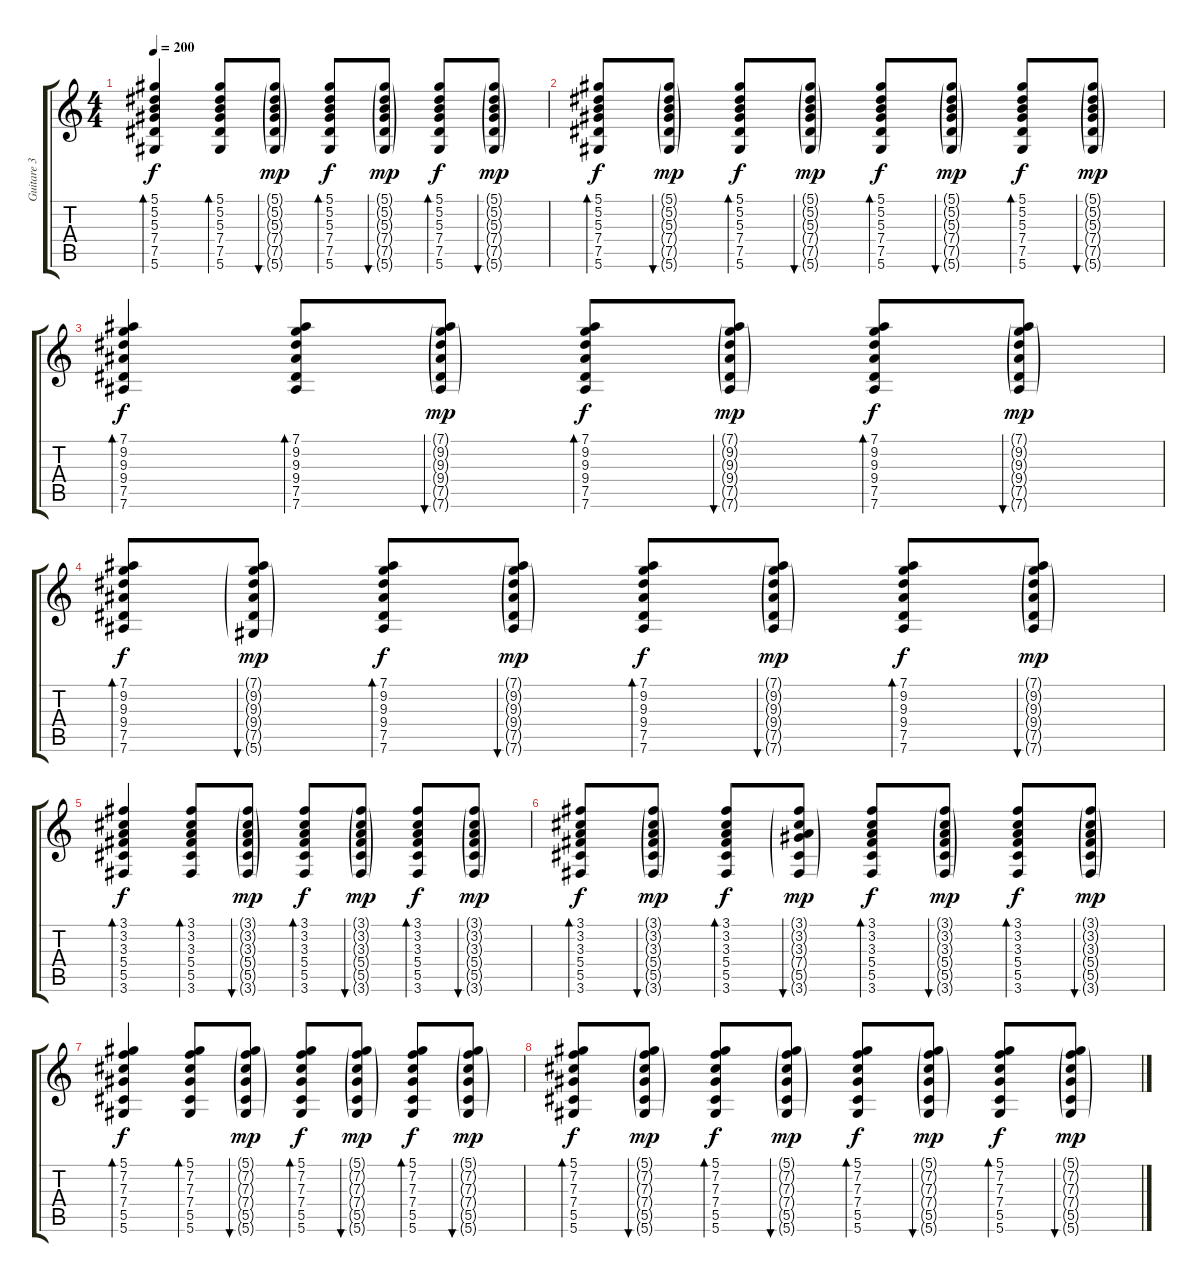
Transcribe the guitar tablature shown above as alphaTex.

\track ("Guitare 3" "Guitare 3") {instrument acousticguitarnylon}
\staff {score tabs}
\tuning (Eb4 Bb3 Gb3 Db3 Ab2 Eb2) {hide}
\ts (4 4)
\tempo 200
\clef g2
\ks c
(5.1 5.2 5.3 7.4 7.5 5.6).4{bd 60 dy f volume 13} (5.1 5.2 5.3 7.4 7.5 5.6).8{bd 60} (5.1{g} 5.2{g} 5.3{g} 7.4{g} 7.5{g} 5.6{g}).8{bu 60 dy mp} (5.1 5.2 5.3 7.4 7.5 5.6).8{bd 60 dy f} (5.1{g} 5.2{g} 5.3{g} 7.4{g} 7.5{g} 5.6{g}).8{bu 60 dy mp} (5.1 5.2 5.3 7.4 7.5 5.6).8{bd 60 dy f} (5.1{g} 5.2{g} 5.3{g} 7.4{g} 7.5{g} 5.6{g}).8{bu 60 dy mp} |
(5.1 5.2 5.3 7.4 7.5 5.6).8{bd 60 dy f} (5.1{g} 5.2{g} 5.3{g} 7.4{g} 7.5{g} 5.6{g}).8{bu 60 dy mp} (5.1 5.2 5.3 7.4 7.5 5.6).8{bd 60 dy f} (5.1{g} 5.2{g} 5.3{g} 7.4{g} 7.5{g} 5.6{g}).8{bu 60 dy mp} (5.1 5.2 5.3 7.4 7.5 5.6).8{bd 60 dy f} (5.1{g} 5.2{g} 5.3{g} 7.4{g} 7.5{g} 5.6{g}).8{bu 60 dy mp} (5.1 5.2 5.3 7.4 7.5 5.6).8{bd 60 dy f} (5.1{g} 5.2{g} 5.3{g} 7.4{g} 7.5{g} 5.6{g}).8{bu 60 dy mp} |
(7.1 9.2 9.3 9.4 7.5 7.6).4{bd 60 dy f} (7.1 9.2 9.3 9.4 7.5 7.6).8{bd 60} (7.1{g} 9.2{g} 9.3{g} 9.4{g} 7.5{g} 7.6{g}).8{bu 60 dy mp} (7.1 9.2 9.3 9.4 7.5 7.6).8{bd 60 dy f} (7.1{g} 9.2{g} 9.3{g} 9.4{g} 7.5{g} 7.6{g}).8{bu 60 dy mp} (7.1 9.2 9.3 9.4 7.5 7.6).8{bd 60 dy f} (7.1{g} 9.2{g} 9.3{g} 9.4{g} 7.5{g} 7.6{g}).8{bu 60 dy mp} |
(7.1 9.2 9.3 9.4 7.5 7.6).8{bd 60 dy f} (7.1{g} 9.2{g} 9.3{g} 9.4{g} 7.5{g} 5.6{g}).8{bu 60 dy mp} (7.1 9.2 9.3 9.4 7.5 7.6).8{bd 60 dy f} (7.1{g} 9.2{g} 9.3{g} 9.4{g} 7.5{g} 7.6{g}).8{bu 60 dy mp} (7.1 9.2 9.3 9.4 7.5 7.6).8{bd 60 dy f} (7.1{g} 9.2{g} 9.3{g} 9.4{g} 7.5{g} 7.6{g}).8{bu 60 dy mp} (7.1 9.2 9.3 9.4 7.5 7.6).8{bd 60 dy f} (7.1{g} 9.2{g} 9.3{g} 9.4{g} 7.5{g} 7.6{g}).8{bu 60 dy mp} |
(3.1 3.2 3.3 5.4 5.5 3.6).4{bd 60 dy f} (3.1 3.2 3.3 5.4 5.5 3.6).8{bd 60} (3.1{g} 3.2{g} 3.3{g} 5.4{g} 5.5{g} 3.6{g}).8{bu 60 dy mp} (3.1 3.2 3.3 5.4 5.5 3.6).8{bd 60 dy f} (3.1{g} 3.2{g} 3.3{g} 5.4{g} 5.5{g} 3.6{g}).8{bu 60 dy mp} (3.1 3.2 3.3 5.4 5.5 3.6).8{bd 60 dy f} (3.1{g} 3.2{g} 3.3{g} 5.4{g} 5.5{g} 3.6{g}).8{bu 60 dy mp} |
(3.1 3.2 3.3 5.4 5.5 3.6).8{bd 60 dy f} (3.1{g} 3.2{g} 3.3{g} 5.4{g} 5.5{g} 3.6{g}).8{bu 60 dy mp} (3.1 3.2 3.3 5.4 5.5 3.6).8{bd 60 dy f} (3.1{g} 3.2{g} 3.3{g} 7.4{g} 5.5{g} 3.6{g}).8{bu 60 dy mp} (3.1 3.2 3.3 5.4 5.5 3.6).8{bd 60 dy f} (3.1{g} 3.2{g} 3.3{g} 5.4{g} 5.5{g} 3.6{g}).8{bu 60 dy mp} (3.1 3.2 3.3 5.4 5.5 3.6).8{bd 60 dy f} (3.1{g} 3.2{g} 3.3{g} 5.4{g} 5.5{g} 3.6{g}).8{bu 60 dy mp} |
(5.1 7.2 7.3 7.4 5.5 5.6).4{bd 60 dy f} (5.1 7.2 7.3 7.4 5.5 5.6).8{bd 60} (5.1{g} 7.2{g} 7.3{g} 7.4{g} 5.5{g} 5.6{g}).8{bu 60 dy mp} (5.1 7.2 7.3 7.4 5.5 5.6).8{bd 60 dy f} (5.1{g} 7.2{g} 7.3{g} 7.4{g} 5.5{g} 5.6{g}).8{bu 60 dy mp} (5.1 7.2 7.3 7.4 5.5 5.6).8{bd 60 dy f} (5.1{g} 7.2{g} 7.3{g} 7.4{g} 5.5{g} 5.6{g}).8{bu 60 dy mp} |
(5.1 7.2 7.3 7.4 5.5 5.6).8{bd 60 dy f} (5.1{g} 7.2{g} 7.3{g} 7.4{g} 5.5{g} 5.6{g}).8{bu 60 dy mp} (5.1 7.2 7.3 7.4 5.5 5.6).8{bd 60 dy f} (5.1{g} 7.2{g} 7.3{g} 7.4{g} 5.5{g} 5.6{g}).8{bu 60 dy mp} (5.1 7.2 7.3 7.4 5.5 5.6).8{bd 60 dy f} (5.1{g} 7.2{g} 7.3{g} 7.4{g} 5.5{g} 5.6{g}).8{bu 60 dy mp} (5.1 7.2 7.3 7.4 5.5 5.6).8{bd 60 dy f} (5.1{g} 7.2{g} 7.3{g} 7.4{g} 5.5{g} 5.6{g}).8{bu 60 dy mp}
